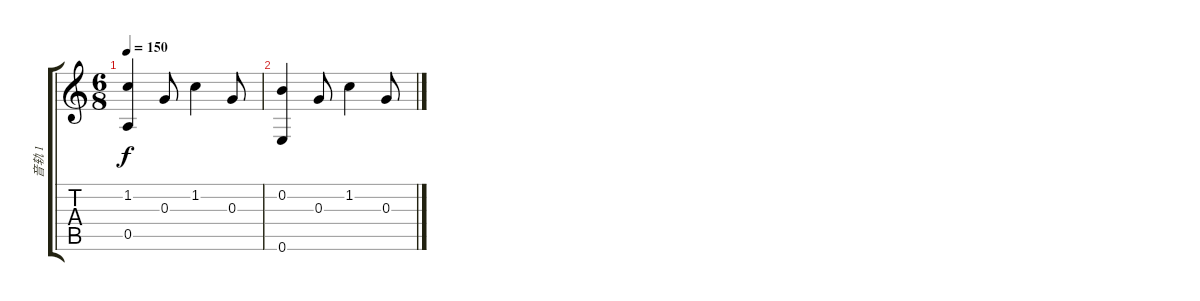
\track ("音轨 1" "音轨 1") {instrument acousticguitarsteel}
\staff {score tabs}
\tuning (E4 B3 G3 D3 A2 E2) {hide}
\ts (6 8)
\tempo 150
\clef g2
\ks c
(1.2 0.5).4{dy f} 0.3.8 1.2.4 0.3.8 |
(0.2 0.6).4 0.3.8 1.2.4 0.3.8
